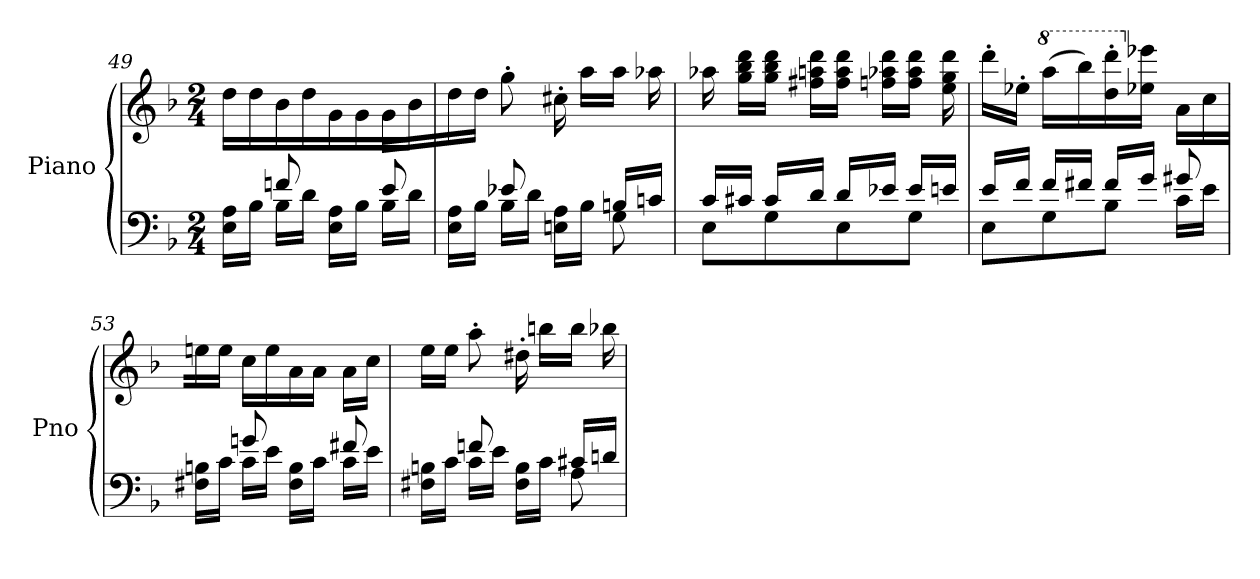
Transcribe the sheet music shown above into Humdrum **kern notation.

**kern	**kern
*part1	*part1
*staff2	*staff1
*I"Piano	*
*I'Pno	*
*clefF4	*clefG2
*k[b-]	*k[b-]
*M2/4	*M2/4
=49	=49
*^	*
16E\ 16A\LL	8ryy	16dd\
16B-\JJ	.	16dd\JJ
16B-\LL	8fn/	16b-\LL
16d\JJ	.	16dd\
16E\ 16A\LL	8ryy	16g\
16B-\JJ	.	16g\JJ
16B-\LL	8e/	16g\LL
16d\JJ	.	16b-\
=50	=50	=50
16E\ 16A\LL	8ryy	16dd\
16B-\JJ	.	16dd\JJ
16B-\LL	8e-X/	8gg'\
16d\JJ	.	.
16En\ 16A\LL	8ryy	16cc#X'\
16B-\JJ	.	16aa\LL
16Bn/LL	8G\	16aa\JJ
16cn/JJ	.	16aa-X\
!!LO:LB:g=z
=51	=51	=51
16c/LL	8E\L	16aa-X\
16c#X/JJ	.	16gg\ 16bb-\ 16ddd\LL
16c#/LL	8G\	16gg\ 16bb-\ 16ddd\JJ
16d/JJ	.	16ff#X\ 16aan\ 16ddd\LL
16d/LL	8E\	16ff#\ 16aa\ 16ddd\JJ
16e-X/JJ	.	16ffn\ 16aa-X\ 16ddd\LL
16e-/LL	8G\J	16ff\ 16aa-\ 16ddd\JJ
16en/JJ	.	16ee\ 16gg\ 16ddd\
=52	=52	=52
16e/LL	8E\L	16ddd'\LL
16f/JJ	.	16ee-X'\JJ
*	*	*8va
16f/LL	8G\	(16aaa\LL
16f#X/JJ	.	16bbb-\)
16f#/LL	8B-\J	16ddd\' 16dddd\'
*	*	*X8va
16g/JJ	.	16ee-X\ 16eee-X\JJ
8g#X/	16c\LL	16a\LL
.	16e\JJ	16cc\
=53	=53	=53
16F#X\ 16Bn\LL	8ryy	16een\
16c\JJ	.	16ee\JJ
16c\LL	8gn/	16cc\LL
16e\JJ	.	16ee\
16F#\ 16B\LL	8ryy	16a\
16c\JJ	.	16a\JJ
16c\LL	8f#X/	16a\LL
16e\JJ	.	16cc\JJ
!!LO:LB:g=z
=54	=54	=54
16F#X\ 16Bn\LL	8ryy	16ee\LL
16c\JJ	.	16ee\JJ
16c\LL	8fn/	8aa'\
16e\JJ	.	.
16F#\ 16B\LL	8ryy	16dd#X'\
16c\JJ	.	16bbn\LL
16c#X/LL	8A\	16bb\JJ
16dn/JJ	.	16bb-X\LL
*v	*v	*
=	=
*-	*-
